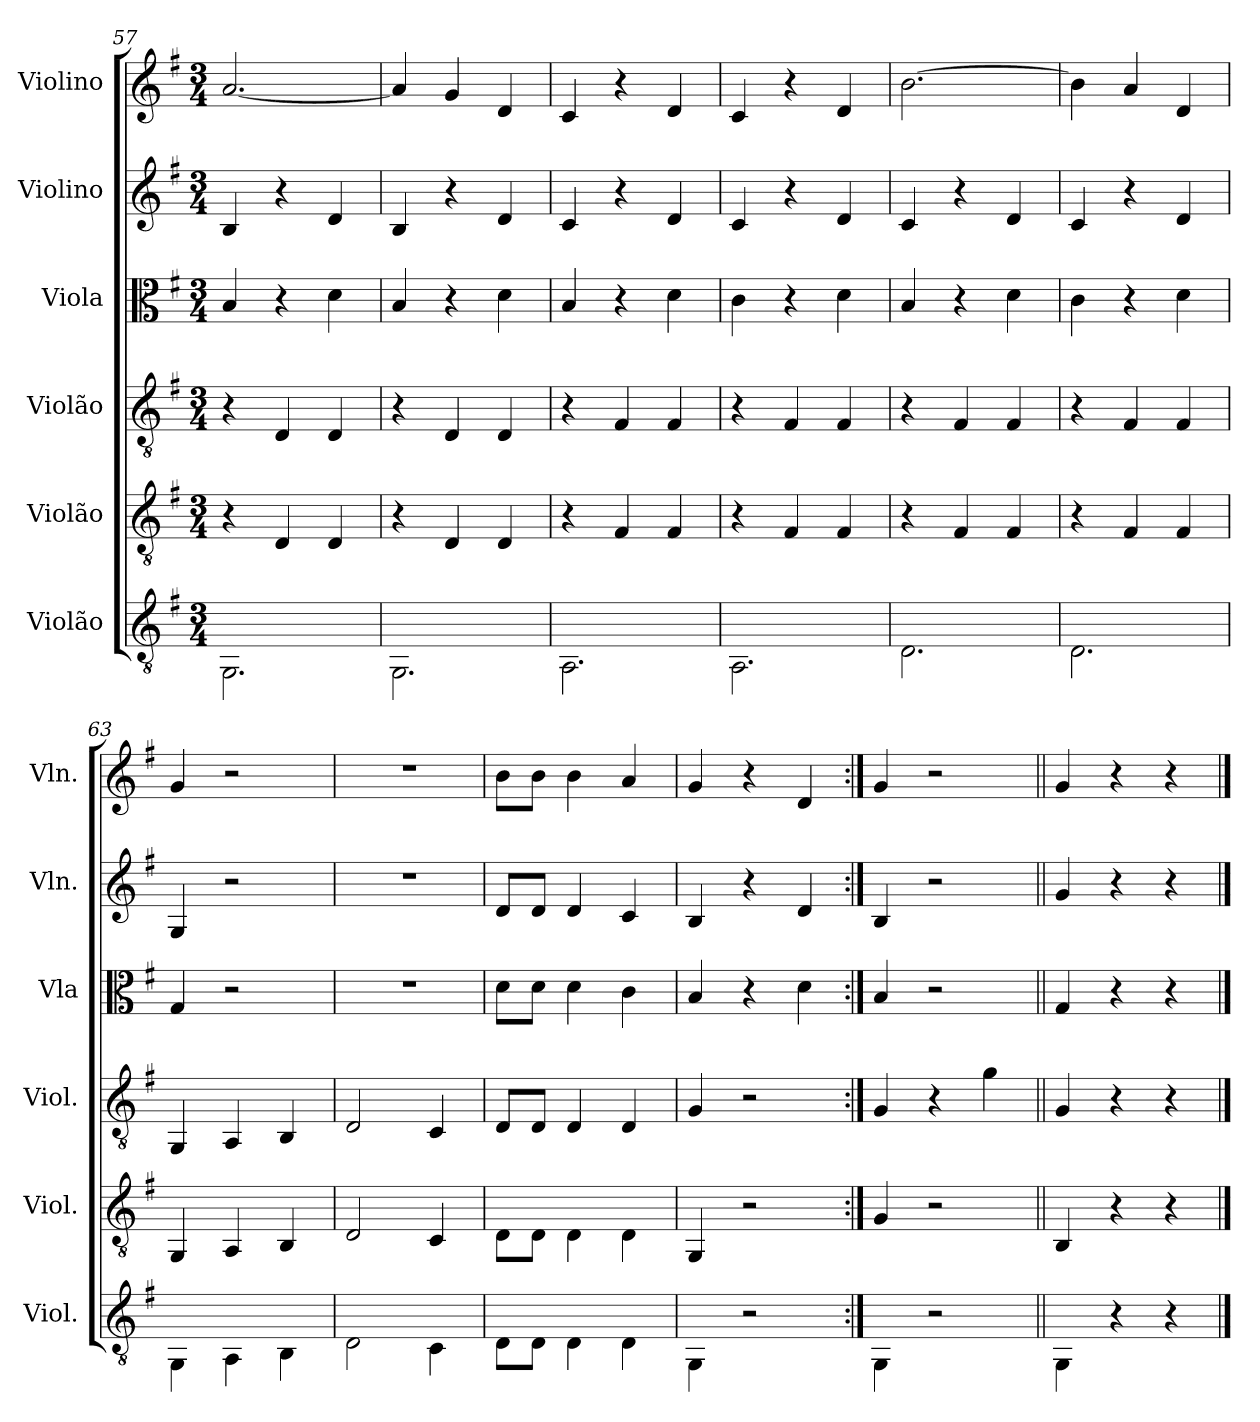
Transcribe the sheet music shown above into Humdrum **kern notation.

**kern	**kern	**kern	**kern	**kern	**kern
*part6	*part5	*part4	*part3	*part2	*part1
*staff6	*staff5	*staff4	*staff3	*staff2	*staff1
*I"Violão	*I"Violão	*I"Violão	*I"Viola	*I"Violino	*I"Violino
*I'Viol.	*I'Viol.	*I'Viol.	*I'Vla	*I'Vln.	*I'Vln.
!!LO:LB:g=z
*clefGv2	*clefGv2	*clefGv2	*clefC3	*clefG2	*clefG2
*k[f#]	*k[f#]	*k[f#]	*k[f#]	*k[f#]	*k[f#]
*M3/4	*M3/4	*M3/4	*M3/4	*M3/4	*M3/4
=57	=57	=57	=57	=57	=57
2.GG\	4r	4r	4B/	4B/	[2.a/
.	4D/	4D/	4r	4r	.
.	4D/	4D/	4d\	4d/	.
=58	=58	=58	=58	=58	=58
2.GG\	4r	4r	4B/	4B/	4a/]
.	4D/	4D/	4r	4r	4g/
.	4D/	4D/	4d\	4d/	4d/
=59	=59	=59	=59	=59	=59
2.AA\	4r	4r	4B/	4c/	4c/
.	4F#/	4F#/	4r	4r	4r
.	4F#/	4F#/	4d\	4d/	4d/
=60	=60	=60	=60	=60	=60
2.AA\	4r	4r	4c\	4c/	4c/
.	4F#/	4F#/	4r	4r	4r
.	4F#/	4F#/	4d\	4d/	4d/
=61	=61	=61	=61	=61	=61
2.D\	4r	4r	4B/	4c/	[2.b\
.	4F#/	4F#/	4r	4r	.
.	4F#/	4F#/	4d\	4d/	.
=62	=62	=62	=62	=62	=62
2.D\	4r	4r	4c\	4c/	4b\]
.	4F#/	4F#/	4r	4r	4a/
.	4F#/	4F#/	4d\	4d/	4d/
=63	=63	=63	=63	=63	=63
4GG\	4GG/	4GG/	4G/	4G/	4g/
4AA\	4AA/	4AA/	2r	2r	2r
4BB\	4BB/	4BB/	.	.	.
!!LO:PB:g=z
=64	=64	=64	=64	=64	=64
2D\	2D/	2D/	2.r	2.r	2.r
4C\	4C/	4C/	.	.	.
=65	=65	=65	=65	=65	=65
8D\L	8D\L	8D/L	8d\L	8d/L	8b\L
8D\J	8D\J	8D/J	8d\J	8d/J	8b\J
4D\	4D\	4D/	4d\	4d/	4b\
4D\	4D\	4D/	4c\	4c/	4a/
=66	=66	=66	=66	=66	=66
4GG\	4GG/	4G/	4B/	4B/	4g/
2r	2r	2r	4r	4r	4r
.	.	.	4d\	4d/	4d/
=67:|!	=67:|!	=67:|!	=67:|!	=67:|!	=67:|!
4GG\	4G/	4G/	4B/	4B/	4g/
2r	2r	4r	2r	2r	2r
.	.	4g\	.	.	.
=68||	=68||	=68||	=68||	=68||	=68||
4GG\	4BB/	4G/	4G/	4g/	4g/
4r	4r	4r	4r	4r	4r
4r	4r	4r	4r	4r	4r
==	==	==	==	==	==
*-	*-	*-	*-	*-	*-
